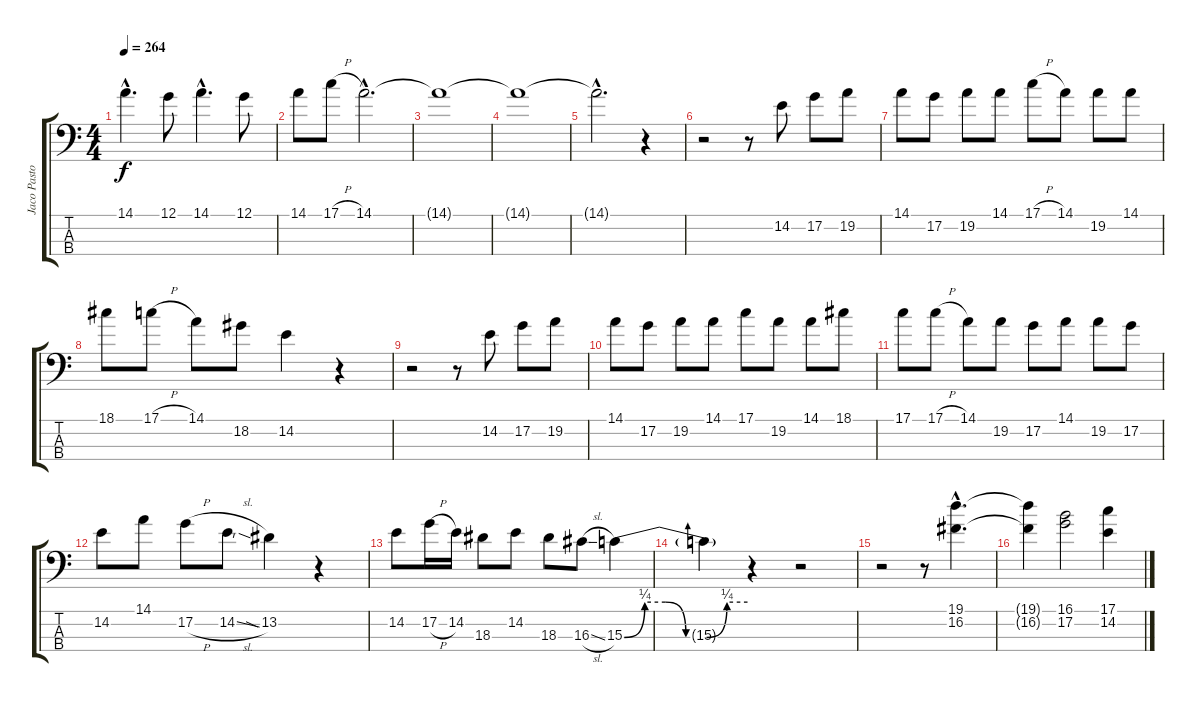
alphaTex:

\track ("Jaco Pastorius" "Jaco Pasto") {instrument fretlessbass}
\staff {score tabs}
\tuning (G2 D2 A1 E1) {hide}
\ts (4 4)
\tempo 264
\clef f4
\ks c
14.1{hac t}.4{d dy f} 12.1.8 14.1{hac}.4{d} 12.1.8 |
14.1.8 17.1{h}.8 14.1{hac}.2{d} |
14.1{t}.1 |
14.1{t}.1 |
14.1{hac t}.2{d} r.4 |
r.2 r.8 14.2.8 17.2.8 19.2.8 |
14.1.8 17.2.8 19.2.8 14.1.8 17.1{h}.8 14.1.8 19.2.8 14.1.8 |
18.1.8 17.1{h}.8 14.1.8 18.2.8 14.2.4 r.4 |
r.2 r.8 14.2.8 17.2.8 19.2.8 |
14.1.8 17.2.8 19.2.8 14.1.8 17.1.8 19.2.8 14.1.8 18.1.8 |
17.1.8 17.1{h}.8 14.1.8 19.2.8 17.2.8 14.1.8 19.2.8 17.2.8 |
14.2.8 14.1.8 17.2{h}.8 14.2{sl}.8 13.2{sia}.4 r.4 |
14.2.8 17.2{h}.16 14.2.16 18.3.8 14.2.8 18.3.8 16.3{sl}.8 15.3{be (custom 0 0 10 1 20 1 30 0 40 0 50 1 60 1)}.4 |
15.3{t}.4 r.4 r.2 |
r.2 r.8 (19.1{hac} 16.2{hac}).4{d} |
(19.1{t} 16.2{t}).4 (16.1 17.2).2 (17.1 14.2).4
